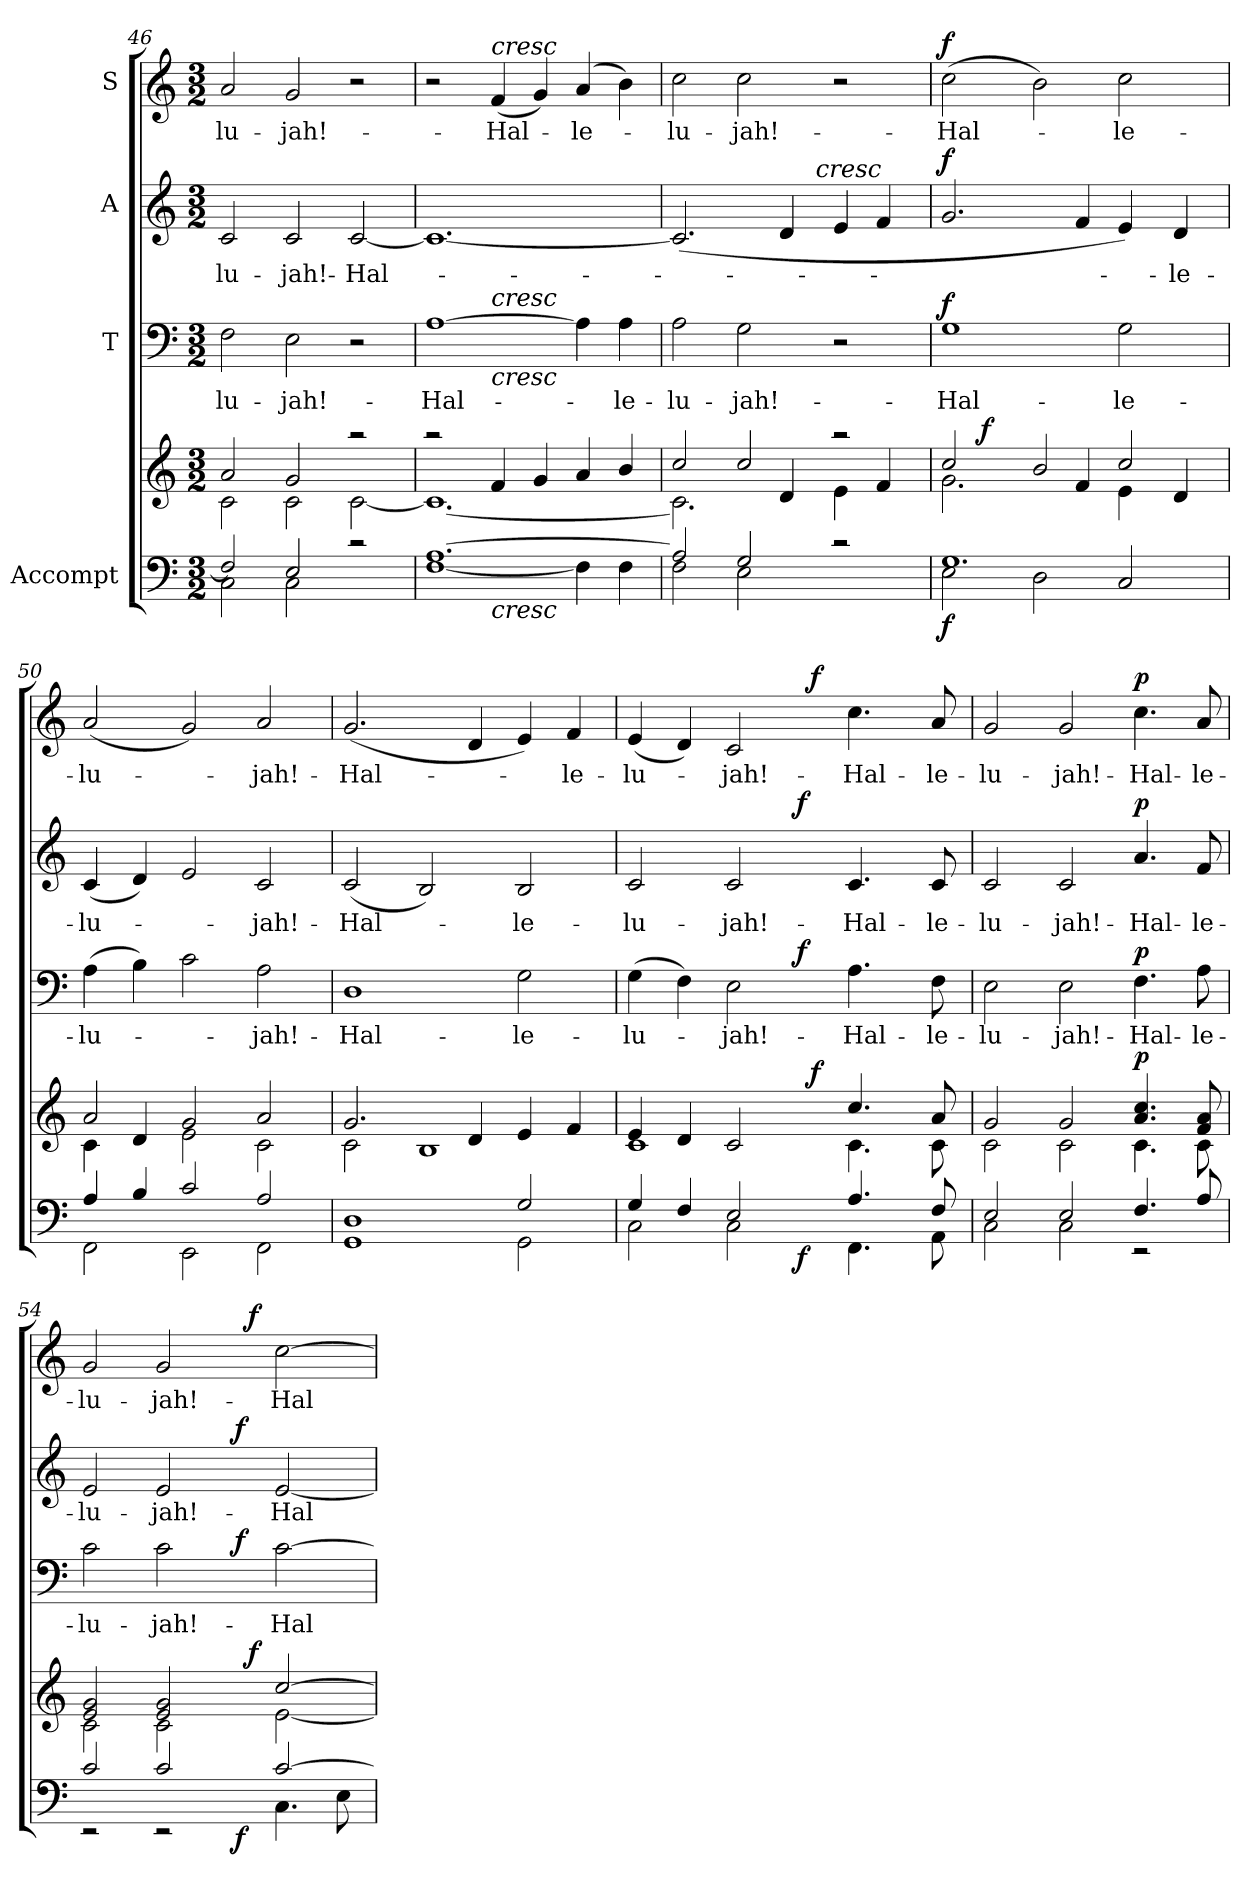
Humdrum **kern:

**kern	**kern	**dynam	**kern	**text	**dynam	**kern	**text	**dynam	**kern	**text	**dynam
*part4	*part4	*part4	*part3	*part3	*part3	*part2	*part2	*part2	*part1	*part1	*part1
*staff5	*staff4	*staff4/5	*staff3	*staff3	*staff3	*staff2	*staff2	*staff2	*staff1	*staff1	*staff1
*I"Accompt	*	*	*I"T	*	*	*I"A	*	*	*I"S	*	*
*clefF4	*clefG2	*	*clefF4	*	*	*clefG2	*	*	*clefG2	*	*
*k[]	*k[]	*	*k[]	*	*	*k[]	*	*	*k[]	*	*
*C:	*C:	*	*C:	*	*	*C:	*	*	*C:	*	*
*M3/2	*M3/2	*	*M3/2	*	*	*M3/2	*	*	*M3/2	*	*
=46	=46	=46	=46	=46	=46	=46	=46	=46	=46	=46	=46
*^	*^	*	*	*	*	*	*	*	*	*	*
!	!	!	!	!	!	!LO:LY:b	!	!	!LO:LY:b	!	!	!LO:LY:b	!
2F/]	2C\	2a/	2c\	.	2F\	-lu-	.	2c/	-lu-	.	2a/	-lu-	.
!	!	!	!	!	!	!LO:LY:b	!	!	!LO:LY:b	!	!	!LO:LY:b	!
2E/	2C\	2g/	2c\	.	2E\	-jah!-	.	2c/	-jah!-	.	2g/	-jah!-	.
!	!	!	!	!	!	!	!	!	!LO:LY:b	!	!	!	!
2rc	2ryy	2raa	[<2c\	.	2r	.	.	[<2c/	-Hal-	.	2r	.	.
=47	=47	=47	=47	=47	=47	=47	=47	=47	=47	=47	=47	=47	=47
!	!	!	!	!	!	!LO:LY:b	!	!	!	!	!	!	!
*	*^	*	*	*	*^	*	*	*	*	*	*	*	*
[>1.A	[<1F	2ryy	2raa	1.c_	.	[>1A	2ryy	-Hal-	.	1.c_	.	.	2r	.	.
!	!	!	!	!	!	!	!	!	!	!	!	!	!LO:TX:a:i:t=cresc	!	!
!	!	!	!	!	!	!	!LO:TX:a:i:t=cresc	!	!	!	!	!	!	!	!
!	!	!	!	!	!	!	!LO:TX:b:i:t=cresc	!	!	!	!	!	!	!	!
!	!	!LO:TX:b:i:t=cresc	!	!	!	!	!	!	!	!	!	!	!	!	!
!	!	!	!	!	!	!	!	!	!	!	!	!	!	!LO:LY:b	!
.	.	1ryy	4f/	.	.	.	1ryy	.	.	.	.	.	(4f/	-Hal-	.
.	.	.	4g/	.	.	.	.	.	.	.	.	.	4g/)	.	.
!	!	!	!	!	!	!	!	!	!	!	!	!	!	!LO:LY:b	!
.	4F\]	.	4a/	.	.	4A\]	.	.	.	.	.	.	(4a/	-le-	.
!	!	!	!	!	!	!	!	!LO:LY:b	!	!	!	!	!	!	!
.	4F\	.	4b/	.	.	4A\	.	-le-	.	.	.	.	4b\)	.	.
!!LO:PB:g=z
=48	=48	=48	=48	=48	=48	=48	=48	=48	=48	=48	=48	=48	=48	=48	=48
!	!	!	!	!	!	!	!	!LO:LY:b	!	!	!	!	!	!LO:LY:b	!
*	*v	*v	*	*	*	*v	*v	*	*	*^	*	*	*	*	*
2A/]	2F\	2cc/	2.c\]	.	2A\	-lu-	.	(2.c/]	2...ryy	.	.	2cc\	-lu-	.
!	!	!	!	!	!	!LO:LY:b	!	!	!	!	!	!	!LO:LY:b	!
2G/	2E\	2cc/	.	.	2G\	-jah!-	.	.	.	.	.	2cc\	-jah!-	.
.	.	.	4d/	.	.	.	.	4d/	.	.	.	.	.	.
!	!	!	!	!	!	!	!	!	!LO:TX:a:i:t=cresc	!	!	!	!	!
.	.	.	.	.	.	.	.	.	2ryy	.	.	.	.	.
2rc	2ryy	2raa	4e\	.	2r	.	.	4e/	.	.	.	2r	.	.
.	.	.	4f/	.	.	.	.	4f/	.	.	.	.	.	.
.	.	.	.	.	.	.	.	.	16ryy	.	.	.	.	.
=49	=49	=49	=49	=49	=49	=49	=49	=49	=49	=49	=49	=49	=49	=49
!	!	!	!	!LO:DY:b=2	!	!LO:LY:b	!LO:DY:a	!	!	!LO:LY:b	!LO:DY:a	!	!LO:LY:b	!LO:DY:a
*	*	*	*^	*	*	*	*	*v	*v	*	*	*	*	*
1.G	2E\	2cc/	2.g\	8ryy	f	1G	-Hal-	f	2.g/	-­	f	(>2cc\	-Hal-	f
.	.	.	.	32ryy	.	.	.	.	.	.	.	.	.	.
!	!	!	!	!	!LO:DY:a	!	!	!	!	!	!	!	!	!
.	.	.	.	1ryy	f	.	.	.	.	.	.	.	.	.
.	2D\	2b/	.	.	.	.	.	.	.	.	.	2b\)	.	.
!	!	!	!	!	!	!	!	!	!	!LO:LY:b	!	!	!	!
.	.	.	4f/	.	.	.	.	.	4f/	­-	.	.	.	.
!	!	!	!	!	!	!	!LO:LY:b	!	!	!LO:LY:b	!	!	!LO:LY:b	!
.	2C/	2cc/	4e\	.	.	2G\	-le-	.	4e/)	-­-	.	2cc\	-le-	.
.	.	.	.	4ryy	.	.	.	.	.	.	.	.	.	.
!	!	!	!	!	!	!	!	!	!	!LO:LY:b	!	!	!	!
.	.	.	4d/	.	.	.	.	.	4d/	-le-	.	.	.	.
.	.	.	.	16.ryy	.	.	.	.	.	.	.	.	.	.
=50	=50	=50	=50	=50	=50	=50	=50	=50	=50	=50	=50	=50	=50	=50
!	!	!	!	!	!	!	!LO:LY:b	!	!	!LO:LY:b	!	!	!LO:LY:b	!
*	*	*	*v	*v	*	*	*	*	*	*	*	*	*	*
4A/	2FF\	2a/	4c\	.	(>4A\	-lu-	.	(4c/	-lu-	.	(2a/	-lu-	.
4B/	.	.	4d/	.	4B\)	.	.	4d/)	.	.	.	.	.
2c/	2EE\	2g/	2e\	.	2c\	.	.	2e/	.	.	2g/)	.	.
!	!	!	!	!	!	!LO:LY:b	!	!	!LO:LY:b	!	!	!LO:LY:b	!
2A/	2FF\	2a/	2c\	.	2A\	-jah!-	.	2c/	-jah!-	.	2a/	-jah!-	.
=51	=51	=51	=51	=51	=51	=51	=51	=51	=51	=51	=51	=51	=51
!	!	!	!	!	!	!LO:LY:b	!	!	!LO:LY:b	!	!	!LO:LY:b	!
1D	1GG	2.g/	2c\	.	1D	-Hal-	.	(2c/	-Hal-	.	(2.g/	-Hal-	.
.	.	.	1B	.	.	.	.	2B/)	.	.	.	.	.
.	.	4d/	.	.	.	.	.	.	.	.	4d/	.	.
!	!	!	!	!	!	!LO:LY:b	!	!	!LO:LY:b	!	!	!	!
2G/	2GG\	4e/	.	.	2G\	-le-	.	2B/	-le-	.	4e/)	.	.
!	!	!	!	!	!	!	!	!	!	!	!	!LO:LY:b	!
.	.	4f/	.	.	.	.	.	.	.	.	4f/	-le-	.
=52	=52	=52	=52	=52	=52	=52	=52	=52	=52	=52	=52	=52	=52
!	!	!	!	!	!	!LO:LY:b	!	!	!LO:LY:b	!	!	!LO:LY:b	!
*	*^	*	*^	*	*^	*	*	*^	*	*	*^	*	*
4G/	2C\	2ryy	4e/	1c	2ryy	.	(>4G\	2ryy	-lu-	.	2c/	2ryy	-lu-	.	(4e/	2ryy	-lu-	.
4F/	.	.	4d/	.	.	.	4F\)	.	.	.	.	.	.	.	4d/)	.	.	.
!	!	!	!	!	!	!	!	!	!LO:LY:b	!	!	!	!LO:LY:b	!	!	!	!LO:LY:b	!
2E/	2C\	4ryy	2c/	.	4ryy	.	2E\	4ryy	-jah!-	.	2c/	4ryy	-jah!-	.	2c/	4ryy	-jah!-	.
.	.	16ryy	.	.	16.ryy	.	.	16ryy	.	.	.	16ryy	.	.	.	16.ryy	.	.
!	!	!	!	!	!	!LO:DY:b=2	!	!	!	!LO:DY:b	!	!	!	!LO:DY:b	!	!	!	!
.	.	2ryy	.	.	.	f	.	2ryy	.	f	.	2ryy	.	f	.	.	.	.
!	!	!	!	!	!	!LO:DY:a	!	!	!	!	!	!	!	!	!	!	!	!LO:DY:a
.	.	.	.	.	2ryy	f	.	.	.	.	.	.	.	.	.	2ryy	.	f
!	!	!	!	!	!	!	!	!	!LO:LY:b	!	!	!	!LO:LY:b	!	!	!	!LO:LY:b	!
4.A/	4.FF\	.	4.cc/	4.c\	.	.	4.A\	.	-Hal-	.	4.c/	.	-Hal-	.	4.cc\	.	-Hal-	.
.	.	8.ryy	.	.	.	.	.	8.ryy	.	.	.	8.ryy	.	.	.	.	.	.
.	.	.	.	.	8ryy	.	.	.	.	.	.	.	.	.	.	8ryy	.	.
!	!	!	!	!	!	!	!	!	!LO:LY:b	!	!	!	!LO:LY:b	!	!	!	!LO:LY:b	!
8F/	8AA\	.	8a/	8c\	.	.	8F\	.	-le-	.	8c/	.	-le-	.	8a/	.	-le-	.
.	.	.	.	.	32ryy	.	.	.	.	.	.	.	.	.	.	32ryy	.	.
!!LO:LB:g=z
=53	=53	=53	=53	=53	=53	=53	=53	=53	=53	=53	=53	=53	=53	=53	=53	=53	=53	=53
!	!	!	!	!	!	!	!	!	!LO:LY:b	!	!	!	!LO:LY:b	!	!	!	!LO:LY:b	!
*	*v	*v	*	*	*	*	*v	*v	*	*	*v	*v	*	*	*v	*v	*	*
*	*	*	*v	*v	*	*	*	*	*	*	*	*	*	*
2E/	2C\	2g/	2c\	.	2E\	-lu-	.	2c/	-lu-	.	2g/	-lu-	.
!	!	!	!	!	!	!LO:LY:b	!	!	!LO:LY:b	!	!	!LO:LY:b	!
2E/	2C\	2g/	2c\	.	2E\	-jah!-	.	2c/	-jah!-	.	2g/	-jah!-	.
!	!	!	!	!LO:DY:a	!	!LO:LY:b	!LO:DY:a	!	!LO:LY:b	!LO:DY:a	!	!LO:LY:b	!LO:DY:a
4.F/	2rEE	4.a/ 4.cc/	4.c\	p	4.F\	-Hal-	p	4.a/	-Hal-	p	4.cc\	-Hal-	p
!	!	!	!	!	!	!LO:LY:b	!	!	!LO:LY:b	!	!	!LO:LY:b	!
8A/	.	8f/ 8a/	8c\	.	8A\	-le-	.	8f/	-le-	.	8a/	-le-	.
=54	=54	=54	=54	=54	=54	=54	=54	=54	=54	=54	=54	=54	=54
!	!	!	!	!	!	!LO:LY:b	!	!	!LO:LY:b	!	!	!LO:LY:b	!
*	*^	*	*^	*	*^	*	*	*^	*	*	*^	*	*
2c/	2rEE	2..ryy	2e/ 2g/	2c\	2ryy	.	2c\	2..ryy	-lu-	.	2e/	2..ryy	-lu-	.	2g/	2ryy	-lu-	.
!	!	!	!	!	!	!	!	!	!LO:LY:b	!	!	!	!LO:LY:b	!	!	!	!LO:LY:b	!
2c/	2rEE	.	2e/ 2g/	2c\	4ryy	.	2c\	.	-jah!-	.	2e/	.	-jah!-	.	2g/	4ryy	-jah!-	.
.	.	.	.	.	8ryy	.	.	.	.	.	.	.	.	.	.	8ryy	.	.
!	!	!	!	!	!	!LO:DY:b=2	!	!	!	!LO:DY:b	!	!	!	!LO:DY:a	!	!	!	!
.	.	2ryy	.	.	32ryy	f	.	2ryy	.	f	.	2ryy	.	f	.	32ryy	.	.
!	!	!	!	!	!	!LO:DY:a	!	!	!	!	!	!	!	!	!	!	!	!LO:DY:a
.	.	.	.	.	2ryy	f	.	.	.	.	.	.	.	.	.	2ryy	.	f
!	!	!	!	!	!	!	!	!	!LO:LY:b	!	!	!	!LO:LY:b	!	!	!	!LO:LY:b	!
[>2c/	4.C\	.	[>2cc/	[<2e\	.	.	[>2c\	.	-Hal-	.	[<2e/	.	-Hal-	.	[>2cc\	.	-Hal-	.
.	8E\	8ryy	.	.	.	.	.	8ryy	.	.	.	8ryy	.	.	.	.	.	.
.	.	.	.	.	16.ryy	.	.	.	.	.	.	.	.	.	.	16.ryy	.	.
*v	*v	*v	*	*	*	*	*v	*v	*	*	*v	*v	*	*	*v	*v	*	*
*	*v	*v	*v	*	*	*	*	*	*	*	*	*	*
=	=	=	=	=	=	=	=	=	=	=	=
*-	*-	*-	*-	*-	*-	*-	*-	*-	*-	*-	*-
